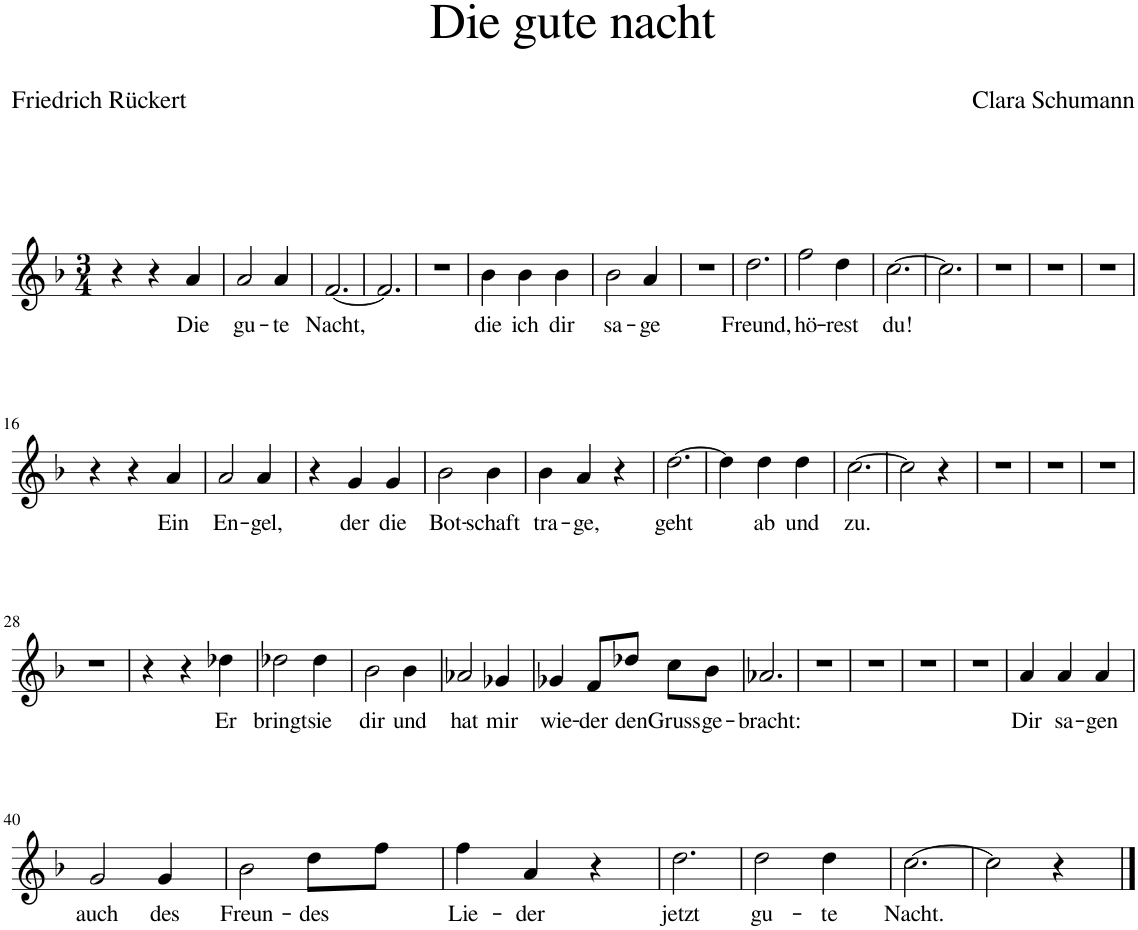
**kern	**text
*part1	*part1
*staff1	*staff1
*I"Piano	*
*I'Pno	*
*clefG2	*
*k[b-]	*
*M3/4	*
=1	=1
4r	.
4r	.
!	!LO:LY:b
4a/	Die
=2	=2
!	!LO:LY:b
2a/	gu-
!	!LO:LY:b
4a/	-te
=3	=3
!	!LO:LY:b
[2.f/	Nacht,
=4	=4
2.f/]	.
=5	=5
2.r	.
=6	=6
!	!LO:LY:b
4b-\	die
!	!LO:LY:b
4b-\	ich
!	!LO:LY:b
4b-\	dir
=7	=7
!	!LO:LY:b
2b-\	sa-
!	!LO:LY:b
4a/	-ge
=8	=8
2.r	.
=9	=9
!	!LO:LY:b
2.dd\	Freund,
=10	=10
!	!LO:LY:b
2ff\	hö-
!	!LO:LY:b
4dd\	-rest
=11	=11
!	!LO:LY:b
[2.cc\	du!
=12	=12
2.cc\]	.
=13	=13
2.r	.
=14	=14
2.r	.
=15	=15
2.r	.
!!LO:LB:g=z
=16	=16
4r	.
4r	.
!	!LO:LY:b
4a/	Ein
=17	=17
!	!LO:LY:b
2a/	En-
!	!LO:LY:b
4a/	-gel,
=18	=18
4r	.
!	!LO:LY:b
4g/	der
!	!LO:LY:b
4g/	die
=19	=19
!	!LO:LY:b
2b-\	Bot-
!	!LO:LY:b
4b-\	-schaft
=20	=20
!	!LO:LY:b
4b-\	tra-
!	!LO:LY:b
4a/	-ge,
4r	.
=21	=21
!	!LO:LY:b
[2.dd\	geht
=22	=22
4dd\]	.
!	!LO:LY:b
4dd\	ab
!	!LO:LY:b
4dd\	und
=23	=23
!	!LO:LY:b
[2.cc\	zu.
=24	=24
2cc\]	.
4r	.
=25	=25
2.r	.
=26	=26
2.r	.
=27	=27
2.r	.
!!LO:LB:g=z
=28	=28
2.r	.
=29	=29
4r	.
4r	.
!	!LO:LY:b
4dd-X\	Er
=30	=30
!	!LO:LY:b
2dd-X\	bringt
!	!LO:LY:b
4dd-\	sie
=31	=31
!	!LO:LY:b
2b-\	dir
!	!LO:LY:b
4b-\	und
=32	=32
!	!LO:LY:b
2a-X/	hat
!	!LO:LY:b
4g-X/	mir
=33	=33
!	!LO:LY:b
4g-X/	wie-
!	!LO:LY:b
8f/L	-der
!	!LO:LY:b
8dd-X/J	den
!	!LO:LY:b
8cc\L	Gruss
!	!LO:LY:b
8b-\J	ge-
=34	=34
!	!LO:LY:b
2.a-X/	-bracht:
=35	=35
2.r	.
=36	=36
2.r	.
=37	=37
2.r	.
=38	=38
2.r	.
=39	=39
!	!LO:LY:b
4a/	Dir
!	!LO:LY:b
4a/	sa-
!	!LO:LY:b
4a/	-gen
!!LO:LB:g=z
=40	=40
!	!LO:LY:b
2g/	auch
!	!LO:LY:b
4g/	des
=41	=41
!	!LO:LY:b
2b-\	Freun-
!	!LO:LY:b
8dd\L	-des
8ff\J	.
=42	=42
!	!LO:LY:b
4ff\	Lie-
!	!LO:LY:b
4a/	-der
4r	.
=43	=43
!	!LO:LY:b
2.dd\	jetzt
=44	=44
!	!LO:LY:b
2dd\	gu-
!	!LO:LY:b
4dd\	-te
=45	=45
!	!LO:LY:b
[2.cc\	Nacht.
=46	=46
2cc\]	.
4r	.
==	==
*-	*-
